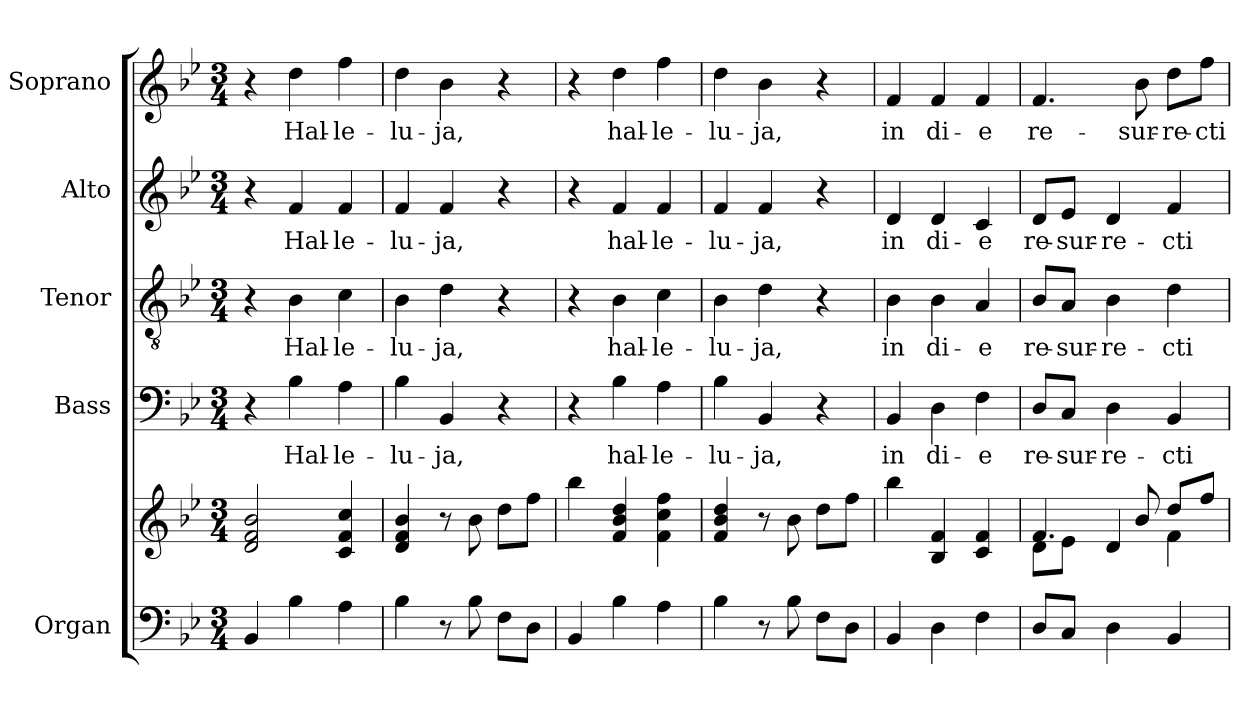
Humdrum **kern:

**kern	**kern	**kern	**text	**kern	**text	**kern	**text	**kern	**text
*part5	*part5	*part4	*part4	*part3	*part3	*part2	*part2	*part1	*part1
*staff6	*staff5	*staff4	*staff4	*staff3	*staff3	*staff2	*staff2	*staff1	*staff1
*I"Organ	*	*I"Bass	*	*I"Tenor	*	*I"Alto	*	*I"Soprano	*
*I'Org.	*	*I'B.	*	*I'T.	*	*I'A.	*	*I'S.	*
!!LO:PB:g=z
*clefF4	*clefG2	*clefF4	*	*clefGv2	*	*clefG2	*	*clefG2	*
*	*	*	*	*ITrd7c12	*	*	*	*	*
*k[b-e-]	*k[b-e-]	*k[b-e-]	*	*k[b-e-]	*	*k[b-e-]	*	*k[b-e-]	*
*B-:	*B-:	*B-:	*	*B-:	*	*B-:	*	*B-:	*
*M3/4	*M3/4	*M3/4	*	*M3/4	*	*M3/4	*	*M3/4	*
*MM100	*MM100	*MM100	*	*MM100	*	*MM100	*	*MM100	*
=1	=1	=1	=1	=1	=1	=1	=1	=1	=1
4BB-i/	2di/ 2fi 2b-i	4r	.	4r	.	4r	.	4r	.
!	!	!	!LO:LY:b:color=#000000	!	!	!	!	!	!
!	!	!	!	!	!LO:LY:b:color=#000000	!	!	!	!
!	!	!	!	!	!	!	!LO:LY:b:color=#000000	!	!
!	!	!	!	!	!	!	!	!	!LO:LY:b:color=#000000
4B-i\	.	4B-i\	Hal-	4BB-i\	Hal-	4fi/	Hal-	4ddi\	Hal-
!	!	!	!LO:LY:b:color=#000000	!	!	!	!	!	!
!	!	!	!	!	!LO:LY:b:color=#000000	!	!	!	!
!	!	!	!	!	!	!	!LO:LY:b:color=#000000	!	!
!	!	!	!	!	!	!	!	!	!LO:LY:b:color=#000000
4Ai\	4ci/ 4fi 4cci	4Ai\	-le-	4Ci\	-le-	4fi/	-le-	4ffi\	-le-
=2	=2	=2	=2	=2	=2	=2	=2	=2	=2
!	!	!	!LO:LY:b:color=#000000	!	!	!	!	!	!
!	!	!	!	!	!LO:LY:b:color=#000000	!	!	!	!
!	!	!	!	!	!	!	!LO:LY:b:color=#000000	!	!
!	!	!	!	!	!	!	!	!	!LO:LY:b:color=#000000
4B-i\	4di/ 4fi 4b-i	4B-i\	-lu-	4BB-i\	-lu-	4fi/	-lu-	4ddi\	-lu-
!	!	!	!LO:LY:b:color=#000000	!	!	!	!	!	!
!	!	!	!	!	!LO:LY:b:color=#000000	!	!	!	!
!	!	!	!	!	!	!	!LO:LY:b:color=#000000	!	!
!	!	!	!	!	!	!	!	!	!LO:LY:b:color=#000000
8r	8r	4BB-i/	-ja,	4Di\	-ja,	4fi/	-ja,	4b-i\	-ja,
8B-i\	8b-i\	.	.	.	.	.	.	.	.
8Fi\L	8ddi\L	4r	.	4r	.	4r	.	4r	.
8Di\J	8ffi\J	.	.	.	.	.	.	.	.
=3	=3	=3	=3	=3	=3	=3	=3	=3	=3
4BB-i/	4bb-i\	4r	.	4r	.	4r	.	4r	.
!	!	!	!LO:LY:b:color=#000000	!	!	!	!	!	!
!	!	!	!	!	!LO:LY:b:color=#000000	!	!	!	!
!	!	!	!	!	!	!	!LO:LY:b:color=#000000	!	!
!	!	!	!	!	!	!	!	!	!LO:LY:b:color=#000000
4B-i\	4fi/ 4b-i 4ddi	4B-i\	hal-	4BB-i\	hal-	4fi/	hal-	4ddi\	hal-
!	!	!	!LO:LY:b:color=#000000	!	!	!	!	!	!
!	!	!	!	!	!LO:LY:b:color=#000000	!	!	!	!
!	!	!	!	!	!	!	!LO:LY:b:color=#000000	!	!
!	!	!	!	!	!	!	!	!	!LO:LY:b:color=#000000
4Ai\	4fi\ 4cci 4ffi	4Ai\	-le-	4Ci\	-le-	4fi/	-le-	4ffi\	-le-
=4	=4	=4	=4	=4	=4	=4	=4	=4	=4
!	!	!	!LO:LY:b:color=#000000	!	!	!	!	!	!
!	!	!	!	!	!LO:LY:b:color=#000000	!	!	!	!
!	!	!	!	!	!	!	!LO:LY:b:color=#000000	!	!
!	!	!	!	!	!	!	!	!	!LO:LY:b:color=#000000
4B-i\	4fi/ 4b-i 4ddi	4B-i\	-lu-	4BB-i\	-lu-	4fi/	-lu-	4ddi\	-lu-
!	!	!	!LO:LY:b:color=#000000	!	!	!	!	!	!
!	!	!	!	!	!LO:LY:b:color=#000000	!	!	!	!
!	!	!	!	!	!	!	!LO:LY:b:color=#000000	!	!
!	!	!	!	!	!	!	!	!	!LO:LY:b:color=#000000
8r	8r	4BB-i/	-ja,	4Di\	-ja,	4fi/	-ja,	4b-i\	-ja,
8B-i\	8b-i\	.	.	.	.	.	.	.	.
8Fi\L	8ddi\L	4r	.	4r	.	4r	.	4r	.
8Di\J	8ffi\J	.	.	.	.	.	.	.	.
=5	=5	=5	=5	=5	=5	=5	=5	=5	=5
!	!	!	!LO:LY:b:color=#000000	!	!	!	!	!	!
!	!	!	!	!	!LO:LY:b:color=#000000	!	!	!	!
!	!	!	!	!	!	!	!LO:LY:b:color=#000000	!	!
!	!	!	!	!	!	!	!	!	!LO:LY:b:color=#000000
4BB-i/	4bb-i\	4BB-i/	in	4BB-i\	in	4di/	in	4fi/	in
!	!	!	!LO:LY:b:color=#000000	!	!	!	!	!	!
!	!	!	!	!	!LO:LY:b:color=#000000	!	!	!	!
!	!	!	!	!	!	!	!LO:LY:b:color=#000000	!	!
!	!	!	!	!	!	!	!	!	!LO:LY:b:color=#000000
4Di\	4B-i/ 4fi	4Di\	di-	4BB-i\	di-	4di/	di-	4fi/	di-
!	!	!	!LO:LY:b:color=#000000	!	!	!	!	!	!
!	!	!	!	!	!LO:LY:b:color=#000000	!	!	!	!
!	!	!	!	!	!	!	!LO:LY:b:color=#000000	!	!
!	!	!	!	!	!	!	!	!	!LO:LY:b:color=#000000
4Fi\	4ci/ 4fi	4Fi\	-e	4AAi/	-e	4ci/	-e	4fi/	-e
=6	=6	=6	=6	=6	=6	=6	=6	=6	=6
*	*^	*	*	*	*	*	*	*	*
!	!	!	!	!LO:LY:b:color=#000000	!	!	!	!	!	!
!	!	!	!	!	!	!LO:LY:b:color=#000000	!	!	!	!
!	!	!	!	!	!	!	!	!LO:LY:b:color=#000000	!	!
!	!	!	!	!	!	!	!	!	!	!LO:LY:b:color=#000000
8Di/L	4.fi/	8di\L	8Di/L	re-	8BB-i/L	re-	8di/L	re-	4.fi/	re-
!	!	!	!	!LO:LY:b:color=#000000	!	!	!	!	!	!
!	!	!	!	!	!	!LO:LY:b:color=#000000	!	!	!	!
!	!	!	!	!	!	!	!	!LO:LY:b:color=#000000	!	!
8Ci/J	.	8e-i\J	8Ci/J	-sur-	8AAi/J	-sur-	8e-i/J	-sur-	.	.
!	!	!	!	!LO:LY:b:color=#000000	!	!	!	!	!	!
!	!	!	!	!	!	!LO:LY:b:color=#000000	!	!	!	!
!	!	!	!	!	!	!	!	!LO:LY:b:color=#000000	!	!
4Di\	.	4di/	4Di\	-re-	4BB-i\	-re-	4di/	-re-	.	.
!	!	!	!	!	!	!	!	!	!	!LO:LY:b:color=#000000
.	8b-i/	.	.	.	.	.	.	.	8b-i\	-sur-
!	!	!	!	!LO:LY:b:color=#000000	!	!	!	!	!	!
!	!	!	!	!	!	!LO:LY:b:color=#000000	!	!	!	!
!	!	!	!	!	!	!	!	!LO:LY:b:color=#000000	!	!
!	!	!	!	!	!	!	!	!	!	!LO:LY:b:color=#000000
4BB-i/	8ddi/L	4fi\	4BB-i/	-cti-	4Di\	-cti-	4fi/	-cti-	8ddi\L	-re-
!	!	!	!	!	!	!	!	!	!	!LO:LY:b:color=#000000
.	8ffi/J	.	.	.	.	.	.	.	8ffi\J	-cti-
*	*v	*v	*	*	*	*	*	*	*	*
=	=	=	=	=	=	=	=	=	=
*-	*-	*-	*-	*-	*-	*-	*-	*-	*-
